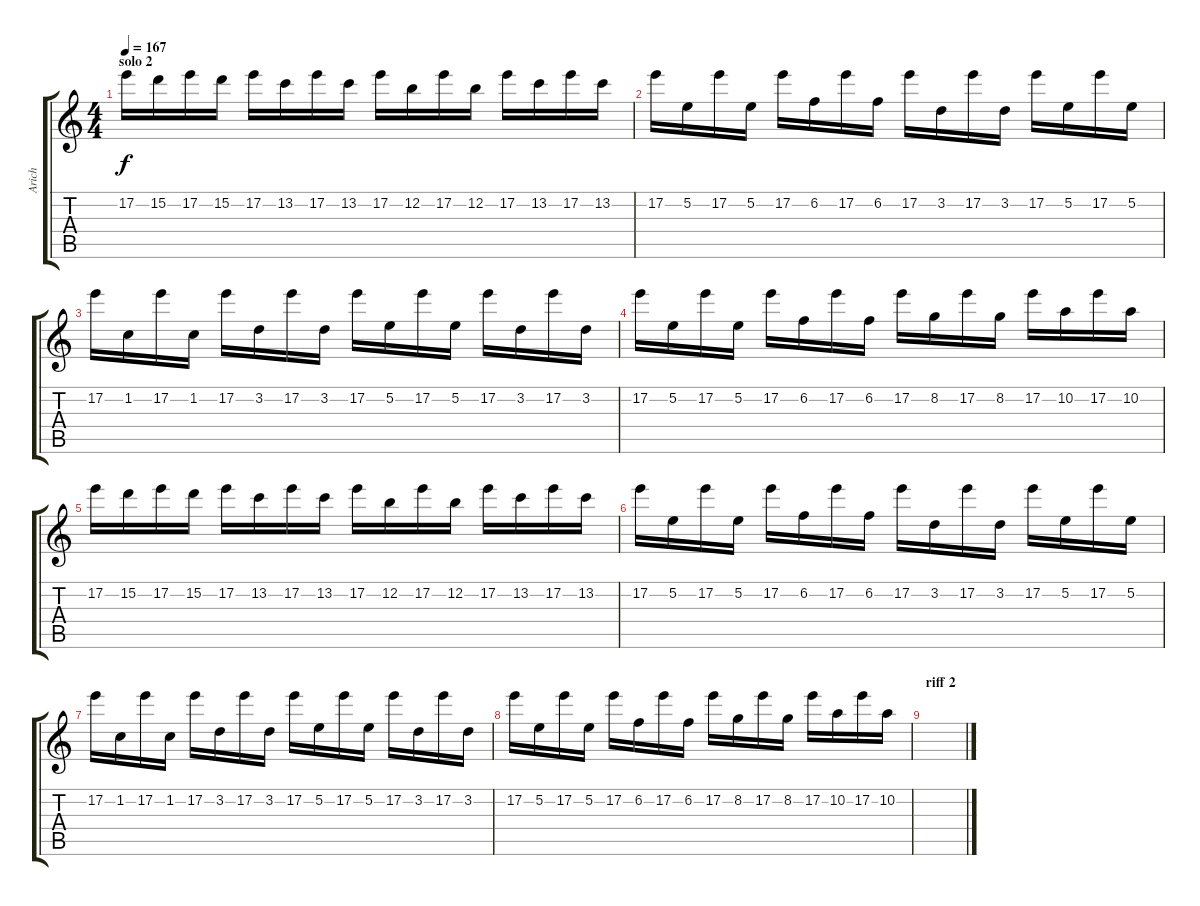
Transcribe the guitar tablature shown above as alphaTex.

\track ("Arich" "Arich") {instrument overdrivenguitar}
\staff {score tabs}
\tuning (E4 B3 G3 D3 A2 E2) {hide}
\ts (4 4)
\section ("" "solo 2")
\tempo 167
\clef g2
\ks c
17.2.16{dy f} 15.2.16 17.2.16 15.2.16 17.2.16 13.2.16 17.2.16 13.2.16 17.2.16 12.2.16 17.2.16 12.2.16 17.2.16 13.2.16 17.2.16 13.2.16 |
17.2.16 5.2.16 17.2.16 5.2.16 17.2.16 6.2.16 17.2.16 6.2.16 17.2.16 3.2.16 17.2.16 3.2.16 17.2.16 5.2.16 17.2.16 5.2.16 |
17.2.16 1.2.16 17.2.16 1.2.16 17.2.16 3.2.16 17.2.16 3.2.16 17.2.16 5.2.16 17.2.16 5.2.16 17.2.16 3.2.16 17.2.16 3.2.16 |
17.2.16 5.2.16 17.2.16 5.2.16 17.2.16 6.2.16 17.2.16 6.2.16 17.2.16 8.2.16 17.2.16 8.2.16 17.2.16 10.2.16 17.2.16 10.2.16 |
17.2.16 15.2.16 17.2.16 15.2.16 17.2.16 13.2.16 17.2.16 13.2.16 17.2.16 12.2.16 17.2.16 12.2.16 17.2.16 13.2.16 17.2.16 13.2.16 |
17.2.16 5.2.16 17.2.16 5.2.16 17.2.16 6.2.16 17.2.16 6.2.16 17.2.16 3.2.16 17.2.16 3.2.16 17.2.16 5.2.16 17.2.16 5.2.16 |
17.2.16 1.2.16 17.2.16 1.2.16 17.2.16 3.2.16 17.2.16 3.2.16 17.2.16 5.2.16 17.2.16 5.2.16 17.2.16 3.2.16 17.2.16 3.2.16 |
17.2.16 5.2.16 17.2.16 5.2.16 17.2.16 6.2.16 17.2.16 6.2.16 17.2.16 8.2.16 17.2.16 8.2.16 17.2.16 10.2.16 17.2.16 10.2.16 |
\section ("" "riff 2")
